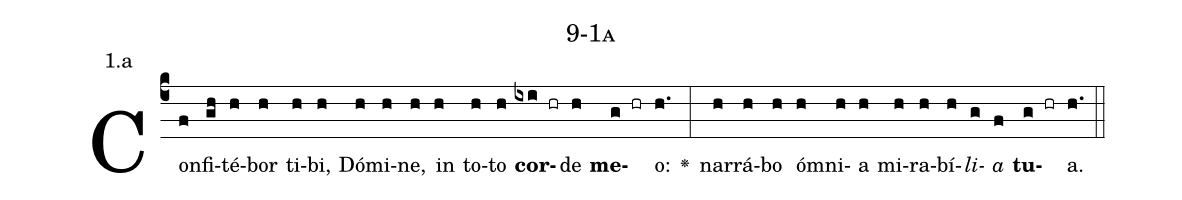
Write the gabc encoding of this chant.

name: 9-1a;
annotation: 1.a;
%%
(c4)Con(f)fi(gh)té(h)bor(h) ti(h)bi,(h) Dó(h)mi(h)ne,(h) in(h) to(h)to(h) <b>cor</b>(ixi hr)de(h) <b>me</b>(g hr)o:(h.) <v>\greheightstar</v>(:) nar(h)rá(h)bo(h) óm(h)ni(h)a(h) mi(h)ra(h)bí(h)<i>li</i>(g)<i>a</i>(f) <b>tu</b>(g hr)a.(h.) (::)


%E(h) u(h) o(g) u(f) a(g) e.(h.) (::)
